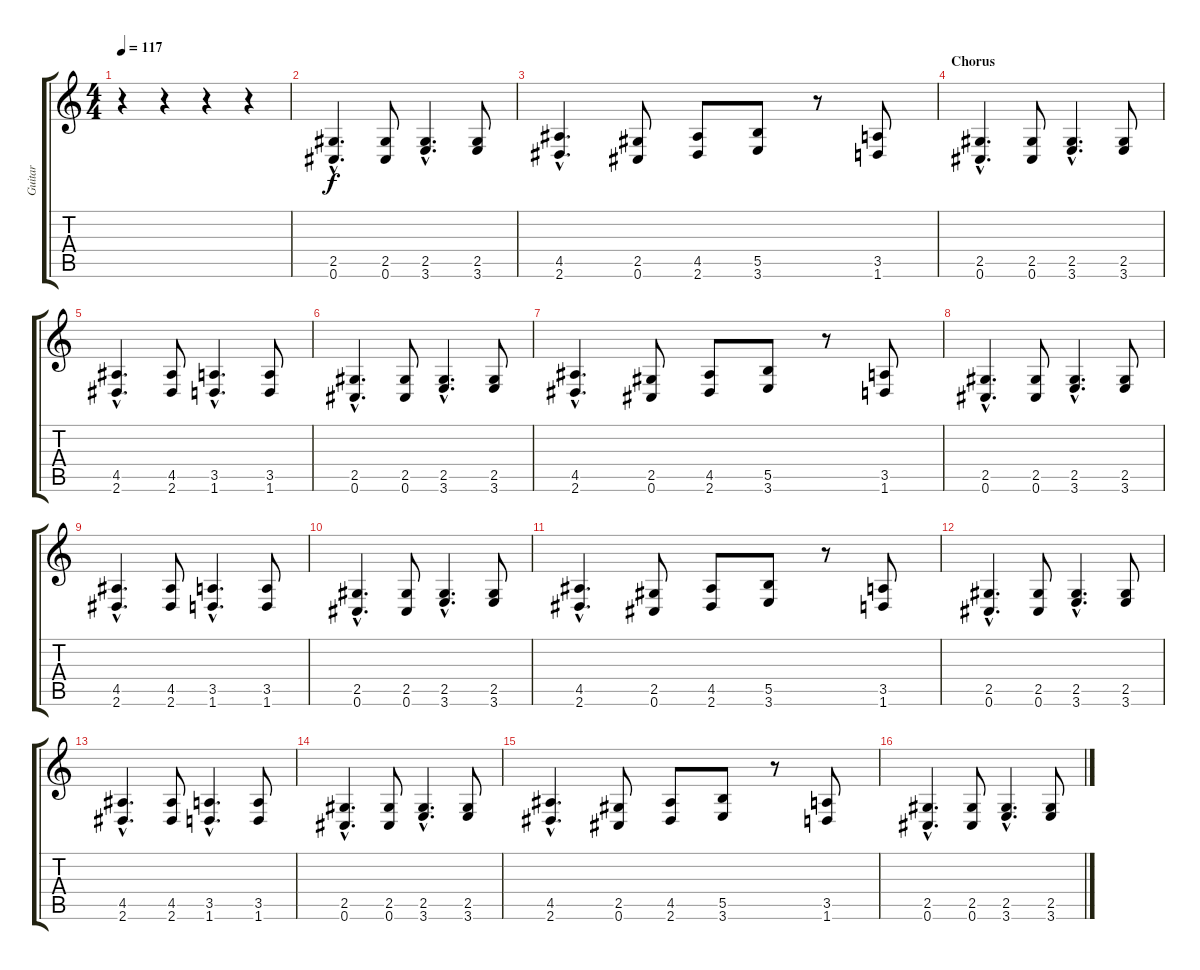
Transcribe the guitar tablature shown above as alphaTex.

\track ("Guitar" "Guitar") {instrument distortionguitar}
\staff {score tabs}
\tuning (Db4 Ab3 E3 B2 Gb2 Db2) {hide}
\ts (4 4)
\tempo 117
\clef g2
\ks c
r.4{dy f} r.4 r.4 r.4 |
(2.5{hac} 0.6{hac}).4{d} (2.5 0.6).8 (2.5{hac} 3.6{hac}).4{d} (2.5 3.6).8 |
(4.5{hac} 2.6{hac}).4{d} (2.5 0.6).8 (4.5 2.6).8 (5.5 3.6).8 r.8 (3.5 1.6).8 |
\section ("" "Chorus")
(2.5{hac} 0.6{hac}).4{d} (2.5 0.6).8 (2.5{hac} 3.6{hac}).4{d} (2.5 3.6).8 |
(4.5{hac} 2.6{hac}).4{d} (4.5 2.6).8 (3.5{hac} 1.6{hac}).4{d} (3.5 1.6).8 |
(2.5{hac} 0.6{hac}).4{d} (2.5 0.6).8 (2.5{hac} 3.6{hac}).4{d} (2.5 3.6).8 |
(4.5{hac} 2.6{hac}).4{d} (2.5 0.6).8 (4.5 2.6).8 (5.5 3.6).8 r.8 (3.5 1.6).8 |
(2.5{hac} 0.6{hac}).4{d} (2.5 0.6).8 (2.5{hac} 3.6{hac}).4{d} (2.5 3.6).8 |
(4.5{hac} 2.6{hac}).4{d} (4.5 2.6).8 (3.5{hac} 1.6{hac}).4{d} (3.5 1.6).8 |
(2.5{hac} 0.6{hac}).4{d} (2.5 0.6).8 (2.5{hac} 3.6{hac}).4{d} (2.5 3.6).8 |
(4.5{hac} 2.6{hac}).4{d} (2.5 0.6).8 (4.5 2.6).8 (5.5 3.6).8 r.8 (3.5 1.6).8 |
(2.5{hac} 0.6{hac}).4{d} (2.5 0.6).8 (2.5{hac} 3.6{hac}).4{d} (2.5 3.6).8 |
(4.5{hac} 2.6{hac}).4{d} (4.5 2.6).8 (3.5{hac} 1.6{hac}).4{d} (3.5 1.6).8 |
(2.5{hac} 0.6{hac}).4{d} (2.5 0.6).8 (2.5{hac} 3.6{hac}).4{d} (2.5 3.6).8 |
(4.5{hac} 2.6{hac}).4{d} (2.5 0.6).8 (4.5 2.6).8 (5.5 3.6).8 r.8 (3.5 1.6).8 |
(2.5{hac} 0.6{hac}).4{d} (2.5 0.6).8 (2.5{hac} 3.6{hac}).4{d} (2.5 3.6).8
